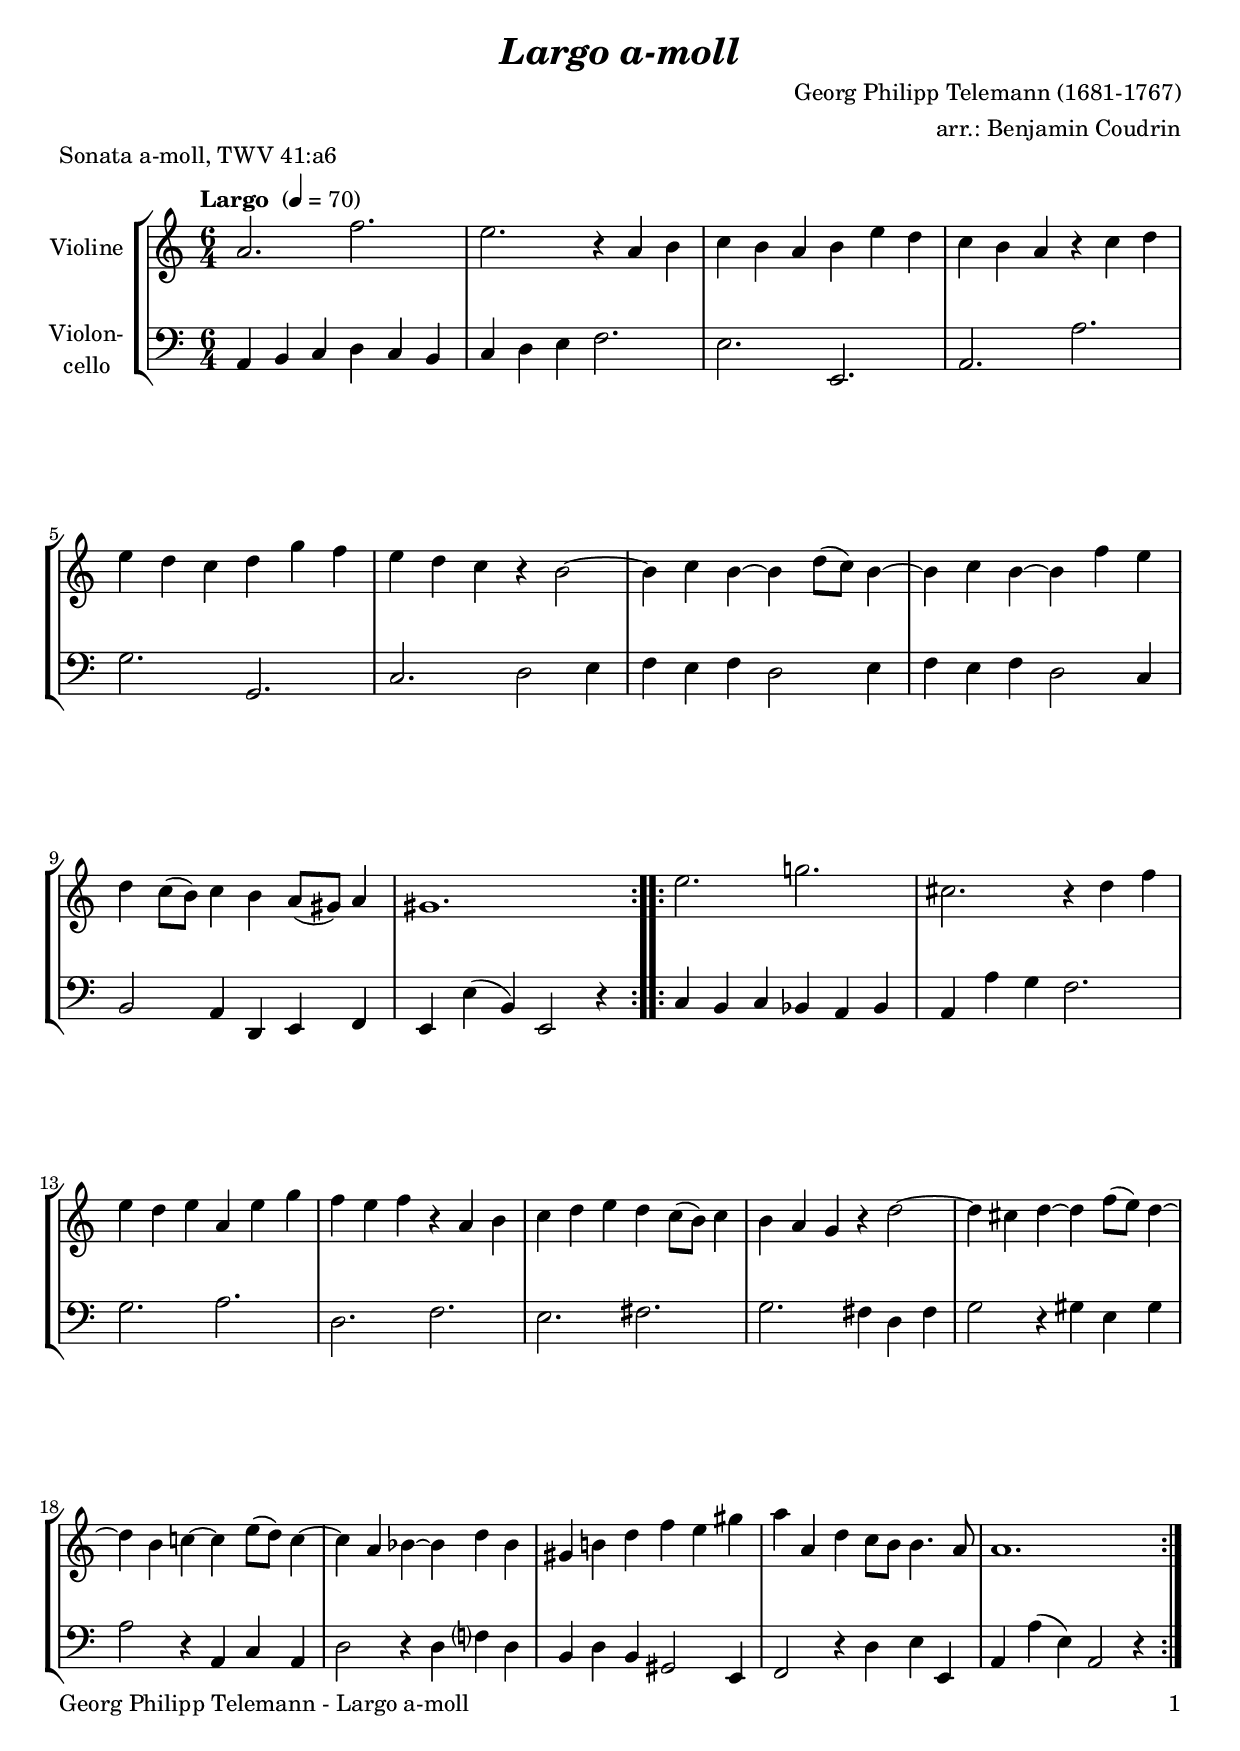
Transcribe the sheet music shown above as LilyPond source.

\version "2.18.2"
\include "deutsch.ly"
  
#(set-global-staff-size 20)

\header {
  title     = \markup \bold \italic "Largo a-moll"
  composer  = "Georg Philipp Telemann (1681-1767)"
  arranger  = "arr.: Benjamin Coudrin"
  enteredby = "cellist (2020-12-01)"
  piece     = "Sonata a-moll, TWV 41:a6"
}

voiceconsts = {
  \key a \minor
  \time 6/4
  \clef "treble"
  \numericTimeSignature
  % Set default beaming for all staves
%  \set Timing.beamExceptions = #'()
%  \set Timing.baseMoment     = #(ly:make-moment 1 2)
%  \set Timing.beatStructure  = #'(1)
  \tempo "Largo " 4=70
}

mivl = "violin"
%mivl = "pizzicato strings"
miba = "cello"

va = \relative c'' {
  \voiceconsts
  
  \repeat volta 2 {
    a2. f'
    e r4 a, h
    c h a h e d
    c h a r c d
    e d c d g f

    e d c r h2~
    h4 c h~ h d8( c) h4~
    h c h~ h f' e
    d c8( h) c4 h a8( gis) a4
    gis1.
  }

  \repeat volta 2 {
    e'2. g!

    cis, r4 d f
    e d e a, e' g
    f e f r a, h
    c d e d c8( h) c4
    h a g r d'2~
    d4 cis d~d f8( e) d4~

    d h c!~ c e8( d) c4~
    c a b~ b d b
    gis h! d f e gis
    a a, d c8 h h4. a8
    a1.
  }
}

vb = \relative c {
  \voiceconsts
  \clef "bass"
  
  \repeat volta 2 {
    a4 h c d c h
    c d e f2.
    e e,
    a a'
    g g,

    c d2 e4
    f e f d2 e4
    f e f d2 c4
    h2 a4 d, e f
    e e'( h) e,2 r4
  }

  \repeat volta 2 {
    c' h c b a b

    a a' g f2.
    g a
    d, f
    e fis
    g fis4 d fis
    g2 r4 gis e gis

    a2 r4 a, c a
    d2 r4 d f? d
    h d h gis2 e4
    f2 r4 d' e e,
    a a'( e) a,2 r4
  }
}


music = \new StaffGroup <<
      \new Staff {
	\set Staff.midiInstrument = \mivl
	\set Staff.instrumentName = \markup \center-column { "Violine" }
	\transpose a a { \va }
      }

      \new Staff {
	\set Staff.midiInstrument = \miba
	\set Staff.instrumentName = \markup \center-column { "Violon-" "cello" }
	\transpose a a { \vb }
      }
>>

\book {
   \paper {
    print-page-number = ##t
    print-first-page-number = ##t
    ragged-last-bottom = ##f
    oddHeaderMarkup = \markup \null
    evenHeaderMarkup = \markup \null
    oddFooterMarkup = \markup {
      \fill-line {
        \on-the-fly #print-page-number-check-first
        "Georg Philipp Telemann - Largo a-moll" \fromproperty #'page:page-number-string
      }
    }
    evenFooterMarkup = \oddFooterMarkup
  } \score {
    \music
    \layout {}
  }

  \score {
    \unfoldRepeats \music

    \midi {
      \context {
        \Score
      }
    }
  }
}